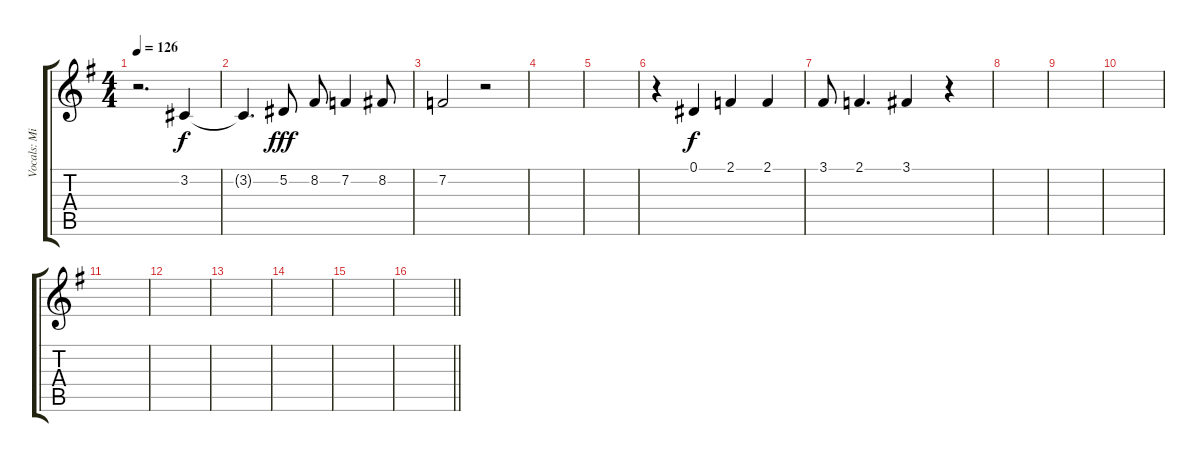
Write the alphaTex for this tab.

\track ("Vocals: Midnight" "Vocals: Mi") {instrument lead2sawtooth}
\staff {score tabs}
\tuning (Eb4 Bb3 Gb3 Db3 Ab2 Eb2) {hide}
\ts (4 4)
\tempo 126
\clef g2
\ks g
r.2{d dy f} 3.2.4 |
3.2{t}.4{d} 5.2.8{dy fff} 8.2.8 7.2.4 8.2.8 |
7.2.2 r.2 |
|
|
r.4 0.1.4{dy f} 2.1.4 2.1.4 |
3.1.8 2.1.4{d} 3.1.4 r.4 |
|
|
|
|
|
|
|
|
\barLineRight lightlight
